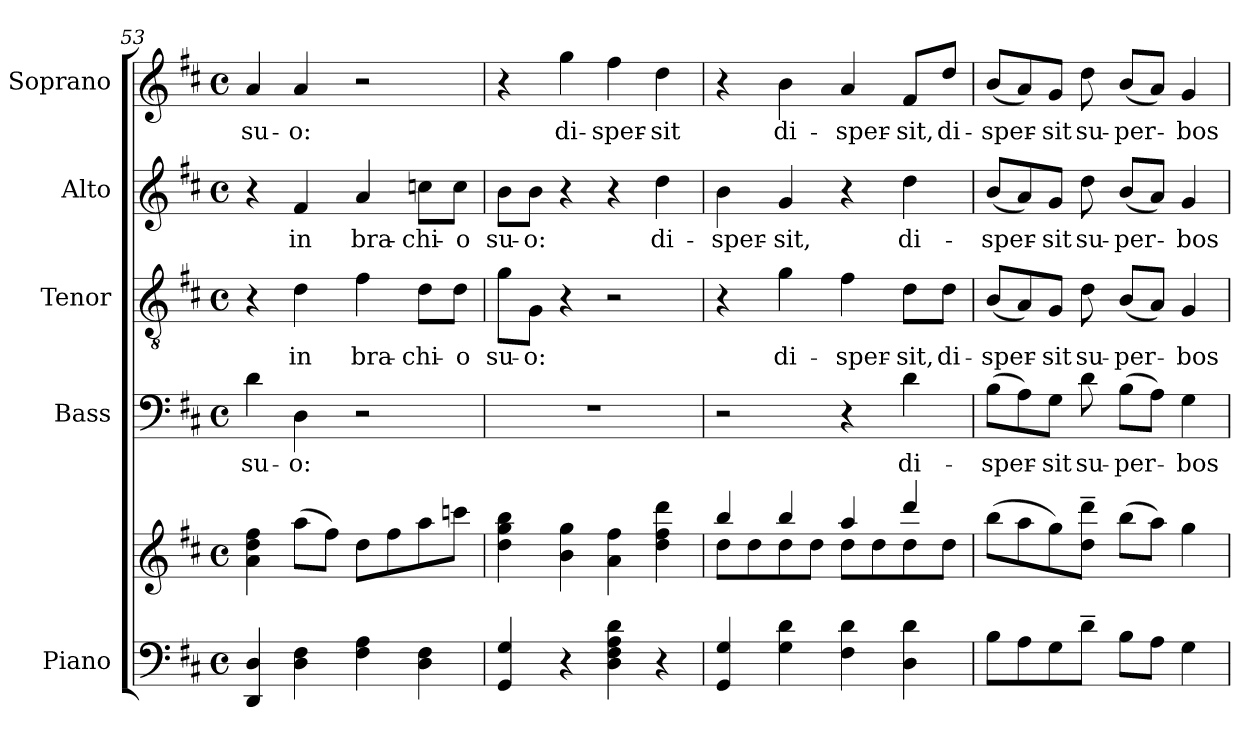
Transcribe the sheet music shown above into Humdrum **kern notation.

**kern	**kern	**kern	**text	**kern	**text	**kern	**text	**kern	**text
*part5	*part5	*part4	*part4	*part3	*part3	*part2	*part2	*part1	*part1
*staff6	*staff5	*staff4	*staff4	*staff3	*staff3	*staff2	*staff2	*staff1	*staff1
*I"Piano	*	*I"Bass	*	*I"Tenor	*	*I"Alto	*	*I"Soprano	*
*I'Pno.	*	*I'B.	*	*I'T.	*	*I'A.	*	*I'S.	*
*clefF4	*clefG2	*clefF4	*	*clefGv2	*	*clefG2	*	*clefG2	*
*	*	*	*	*ITrd7c12	*	*	*	*	*
*k[f#c#]	*k[f#c#]	*k[f#c#]	*	*k[f#c#]	*	*k[f#c#]	*	*k[f#c#]	*
*D:	*D:	*D:	*	*D:	*	*D:	*	*D:	*
*M4/4	*M4/4	*M4/4	*	*M4/4	*	*M4/4	*	*M4/4	*
*met(c)	*met(c)	*met(c)	*	*met(c)	*	*met(c)	*	*met(c)	*
=53	=53	=53	=53	=53	=53	=53	=53	=53	=53
!	!	!	!LO:LY:b:color=#000000	!	!	!	!	!	!
!	!	!	!	!	!	!	!	!	!LO:LY:b:color=#000000
4DDi/ 4Di	4ai\ 4ddi 4ff#i	4di\	su-	4r	.	4r	.	4ai/	su-
!	!	!	!LO:LY:b:color=#000000	!	!	!	!	!	!
!	!	!	!	!	!LO:LY:b:color=#000000	!	!	!	!
!	!	!	!	!	!	!	!LO:LY:b:color=#000000	!	!
!	!	!	!	!	!	!	!	!	!LO:LY:b:color=#000000
4Di\ 4F#i	(8aai\L	4Di\	-o:	4Di\	in	4f#i/	in	4ai/	-o:
.	8ff#i\J)	.	.	.	.	.	.	.	.
!	!	!	!	!	!LO:LY:b:color=#000000	!	!	!	!
!	!	!	!	!	!	!	!LO:LY:b:color=#000000	!	!
4F#i\ 4Ai	8ddi\L	2r	.	4F#i\	bra-	4ai/	bra-	2r	.
.	8ff#i\	.	.	.	.	.	.	.	.
!	!	!	!	!	!LO:LY:b:color=#000000	!	!	!	!
!	!	!	!	!	!	!	!LO:LY:b:color=#000000	!	!
4Di\ 4F#i	8aai\	.	.	8Di\L	-chi-	8ccni\L	-chi-	.	.
!	!	!	!	!	!LO:LY:b:color=#000000	!	!	!	!
!	!	!	!	!	!	!	!LO:LY:b:color=#000000	!	!
.	8cccni\J	.	.	8Di\J	-o	8cci\J	-o	.	.
!!LO:PB:g=z
=54	=54	=54	=54	=54	=54	=54	=54	=54	=54
!	!	!	!	!	!LO:LY:b:color=#000000	!	!	!	!
!	!	!	!	!	!	!	!LO:LY:b:color=#000000	!	!
4GGi/ 4Gi	4ddi\ 4ggi 4bbi	1r	.	8Gi\L	su-	8bi\L	su-	4r	.
!	!	!	!	!	!LO:LY:b:color=#000000	!	!	!	!
!	!	!	!	!	!	!	!LO:LY:b:color=#000000	!	!
.	.	.	.	8GGi\J	-o:	8bi\J	-o:	.	.
!	!	!	!	!	!	!	!	!	!LO:LY:b:color=#000000
4r	4bi\ 4ggi	.	.	4r	.	4r	.	4ggi\	di-
!	!	!	!	!	!	!	!	!	!LO:LY:b:color=#000000
4Di\ 4F#i 4Ai 4di	4ai\ 4ff#i	.	.	2r	.	4r	.	4ff#i\	-sper-
!	!	!	!	!	!	!	!LO:LY:b:color=#000000	!	!
!	!	!	!	!	!	!	!	!	!LO:LY:b:color=#000000
4r	4ddi\ 4ff#i 4dddi	.	.	.	.	4ddi\	di-	4ddi\	-sit
=55	=55	=55	=55	=55	=55	=55	=55	=55	=55
*	*^	*	*	*	*	*	*	*	*
!	!	!	!	!	!	!	!	!LO:LY:b:color=#000000	!	!
4GGi/ 4Gi	4bbi/	8ddi\L	2r	.	4r	.	4bi\	-sper-	4r	.
.	.	8ddi\	.	.	.	.	.	.	.	.
!	!	!	!	!	!	!LO:LY:b:color=#000000	!	!	!	!
!	!	!	!	!	!	!	!	!LO:LY:b:color=#000000	!	!
!	!	!	!	!	!	!	!	!	!	!LO:LY:b:color=#000000
4Gi\ 4di	4bbi/	8ddi\	.	.	4Gi\	di-	4gi/	-sit,	4bi\	di-
.	.	8ddi\J	.	.	.	.	.	.	.	.
!	!	!	!	!	!	!LO:LY:b:color=#000000	!	!	!	!
!	!	!	!	!	!	!	!	!	!	!LO:LY:b:color=#000000
4F#i\ 4di	4aai/	8ddi\L	4r	.	4F#i\	-sper-	4r	.	4ai/	-sper-
.	.	8ddi\	.	.	.	.	.	.	.	.
!	!	!	!	!LO:LY:b:color=#000000	!	!	!	!	!	!
!	!	!	!	!	!	!LO:LY:b:color=#000000	!	!	!	!
!	!	!	!	!	!	!	!	!LO:LY:b:color=#000000	!	!
!	!	!	!	!	!	!	!	!	!	!LO:LY:b:color=#000000
4Di\ 4di	4dddi/	8ddi\	4di\	di-	8Di\L	-sit,	4ddi\	di-	8f#i/L	-sit,
!	!	!	!	!	!	!LO:LY:b:color=#000000	!	!	!	!
!	!	!	!	!	!	!	!	!	!	!LO:LY:b:color=#000000
.	.	8ddi\J	.	.	8Di\J	di-	.	.	8ddi/J	di-
*	*v	*v	*	*	*	*	*	*	*	*
=56	=56	=56	=56	=56	=56	=56	=56	=56	=56
*	*^	*	*	*	*	*	*	*	*
!	!	!	!	!LO:LY:b:color=#000000	!	!	!	!	!	!
*	*v	*v	*	*	*	*	*	*	*	*
*	*^	*	*	*	*	*	*	*	*
!	!	!	!	!	!	!LO:LY:b:color=#000000	!	!	!	!
*	*v	*v	*	*	*	*	*	*	*	*
*	*^	*	*	*	*	*	*	*	*
!	!	!	!	!	!	!	!	!LO:LY:b:color=#000000	!	!
*	*v	*v	*	*	*	*	*	*	*	*
*	*^	*	*	*	*	*	*	*	*
!	!	!	!	!	!	!	!	!	!	!LO:LY:b:color=#000000
*	*v	*v	*	*	*	*	*	*	*	*
8Bi\L	(8bbi\L	(8Bi\L	-sper-	(8BBi/L	-sper-	(8bi/L	-sper-	(8bi/L	-sper-
8Ai\	8aai\	8Ai\)	.	8AAi/)	.	8ai/)	.	8ai/)	.
!	!	!	!LO:LY:b:color=#000000	!	!	!	!	!	!
!	!	!	!	!	!LO:LY:b:color=#000000	!	!	!	!
!	!	!	!	!	!	!	!LO:LY:b:color=#000000	!	!
!	!	!	!	!	!	!	!	!	!LO:LY:b:color=#000000
8Gi\	8ggi\)	8Gi\J	-sit	8GGi/J	-sit	8gi/J	-sit	8gi/J	-sit
!	!	!	!LO:LY:b:color=#000000	!	!	!	!	!	!
!	!	!	!	!	!LO:LY:b:color=#000000	!	!	!	!
!	!	!	!	!	!	!	!LO:LY:b:color=#000000	!	!
!	!	!	!	!	!	!	!	!	!LO:LY:b:color=#000000
8d~i\J	8ddi\~ 8dddi~J	8di\	su-	8Di\	su-	8ddi\	su-	8ddi\	su-
!	!	!	!LO:LY:b:color=#000000	!	!	!	!	!	!
!	!	!	!	!	!LO:LY:b:color=#000000	!	!	!	!
!	!	!	!	!	!	!	!LO:LY:b:color=#000000	!	!
!	!	!	!	!	!	!	!	!	!LO:LY:b:color=#000000
8Bi\L	(8bbi\L	(8Bi\L	-per-	(8BBi/L	-per-	(8bi/L	-per-	(8bi/L	-per-
8Ai\J	8aai\J)	8Ai\J)	.	8AAi/J)	.	8ai/J)	.	8ai/J)	.
!	!	!	!LO:LY:b:color=#000000	!	!	!	!	!	!
!	!	!	!	!	!LO:LY:b:color=#000000	!	!	!	!
!	!	!	!	!	!	!	!LO:LY:b:color=#000000	!	!
!	!	!	!	!	!	!	!	!	!LO:LY:b:color=#000000
4Gi\	4ggi\	4Gi\	-bos	4GGi/	-bos	4gi/	-bos	4gi/	-bos
=	=	=	=	=	=	=	=	=	=
*-	*-	*-	*-	*-	*-	*-	*-	*-	*-
